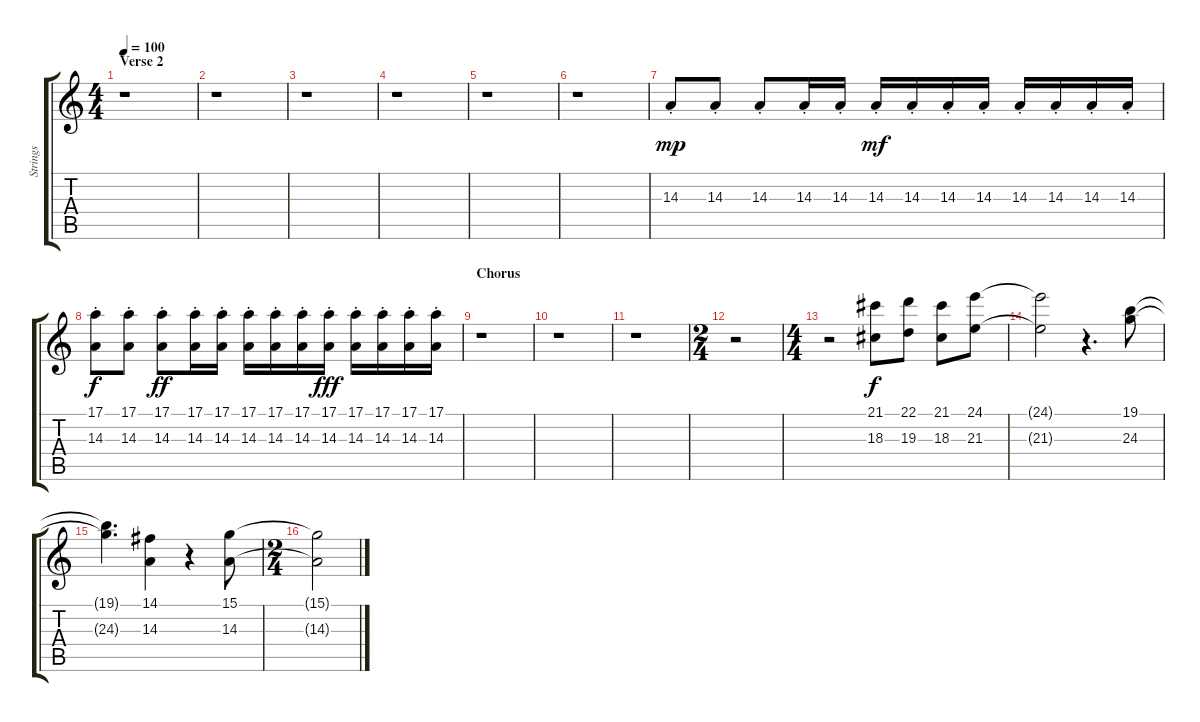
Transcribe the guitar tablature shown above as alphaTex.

\track ("Strings" "Strings") {instrument stringensemble1}
\staff {score tabs}
\tuning (E4 B3 G3 D3 A2 E2) {hide}
\ts (4 4)
\section ("" "Verse 2")
\tempo 100
\clef g2
\ks c
r.1{dy mp} |
r.1 |
r.1 |
r.1 |
r.1 |
r.1 |
14.3{st}.8{volume 13} 14.3{st}.8 14.3{st}.8 14.3{st}.16 14.3{st}.16 14.3{st}.16{dy mf volume 15} 14.3{st}.16 14.3{st}.16 14.3{st}.16 14.3{st}.16 14.3{st}.16 14.3{st}.16 14.3{st}.16 |
(17.1{st} 14.3{st}).8{dy f volume 15} (17.1{st} 14.3{st}).8 (17.1{st} 14.3{st}).8{dy ff} (17.1{st} 14.3{st}).16 (17.1{st} 14.3{st}).16 (17.1{st} 14.3{st}).16 (17.1{st} 14.3{st}).16 (17.1{st} 14.3{st}).16 (17.1{st} 14.3{st}).16{dy fff} (17.1{st} 14.3{st}).16 (17.1{st} 14.3{st}).16 (17.1{st} 14.3{st}).16 (17.1{st} 14.3{st}).16 |
\section ("" "Chorus")
r.1 |
r.1 |
r.1 |
\ts (2 4)
r.2 |
\ts (4 4)
r.2 (21.1 18.3).8{dy f} (22.1 19.3).8 (21.1 18.3).8 (24.1 21.3).8 |
(24.1{t} 21.3{t}).2 r.4{d} (19.1 24.3).8 |
(19.1{t} 24.3{t}).4{d} (14.1 14.3).4 r.4 (15.1 14.3).8 |
\ts (2 4)
(15.1{t} 14.3{t}).2
